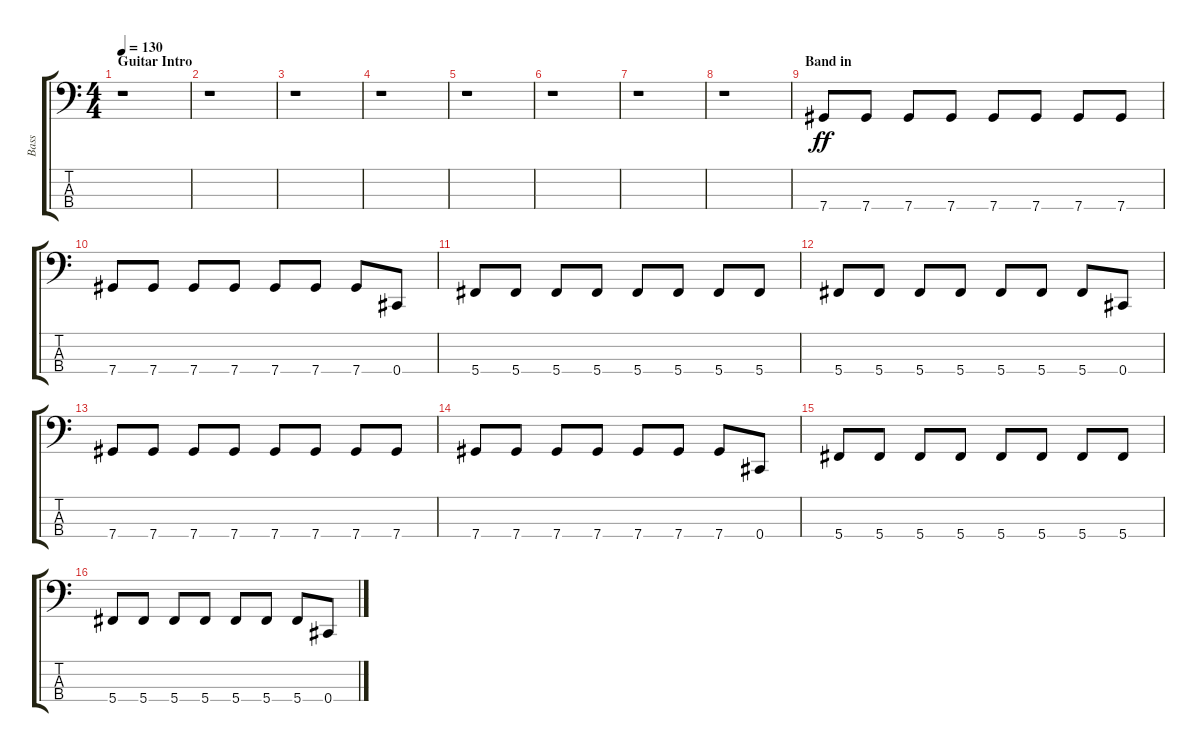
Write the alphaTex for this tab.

\track ("Bass" "Bass") {instrument electricbasspick}
\staff {score tabs}
\tuning (Gb2 Db2 Ab1 Db1) {hide}
\ts (4 4)
\section ("" "Guitar Intro")
\tempo 130
\clef f4
\ks c
r.1{dy ff instrument electricbasspick} |
r.1 |
r.1 |
r.1 |
r.1 |
r.1 |
r.1 |
r.1 |
\section ("" "Band in")
7.4.8 7.4.8 7.4.8 7.4.8 7.4.8 7.4.8 7.4.8 7.4.8 |
7.4.8 7.4.8 7.4.8 7.4.8 7.4.8 7.4.8 7.4.8 0.4.8 |
5.4.8 5.4.8 5.4.8 5.4.8 5.4.8 5.4.8 5.4.8 5.4.8 |
5.4.8 5.4.8 5.4.8 5.4.8 5.4.8 5.4.8 5.4.8 0.4.8 |
7.4.8 7.4.8 7.4.8 7.4.8 7.4.8 7.4.8 7.4.8 7.4.8 |
7.4.8 7.4.8 7.4.8 7.4.8 7.4.8 7.4.8 7.4.8 0.4.8 |
5.4.8 5.4.8 5.4.8 5.4.8 5.4.8 5.4.8 5.4.8 5.4.8 |
5.4.8 5.4.8 5.4.8 5.4.8 5.4.8 5.4.8 5.4.8 0.4.8
